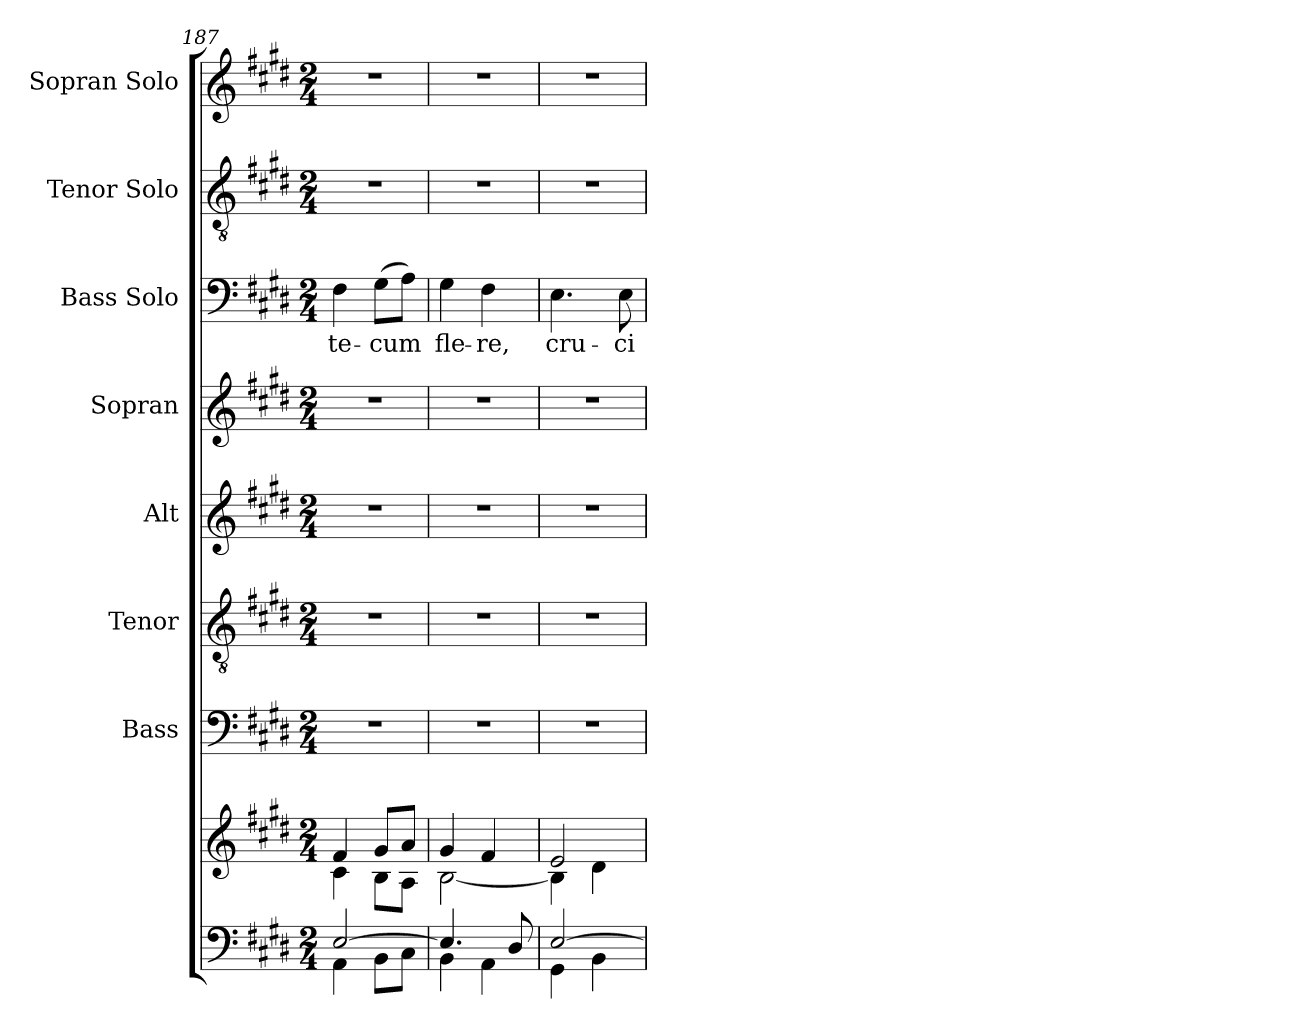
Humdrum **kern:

**kern	**kern	**kern	**kern	**kern	**kern	**kern	**text	**kern	**kern
*part8	*part8	*part7	*part6	*part5	*part4	*part3	*part3	*part2	*part1
*staff9	*staff8	*staff7	*staff6	*staff5	*staff4	*staff3	*staff3	*staff2	*staff1
*	*	*I"Bass	*I"Tenor	*I"Alt	*I"Sopran	*I"Bass Solo	*	*I"Tenor Solo	*I"Sopran Solo
*	*	*I'B.	*I'T.	*I'A.	*I'S.	*I'B. Solo	*	*I'T. Solo	*I'S. Solo
*clefF4	*clefG2	*clefF4	*clefGv2	*clefG2	*clefG2	*clefF4	*	*clefGv2	*clefG2
*k[f#c#g#d#]	*k[f#c#g#d#]	*k[f#c#g#d#]	*k[f#c#g#d#]	*k[f#c#g#d#]	*k[f#c#g#d#]	*k[f#c#g#d#]	*	*k[f#c#g#d#]	*k[f#c#g#d#]
*E:	*E:	*E:	*E:	*E:	*E:	*E:	*	*E:	*E:
*M2/4	*M2/4	*M2/4	*M2/4	*M2/4	*M2/4	*M2/4	*	*M2/4	*M2/4
=187	=187	=187	=187	=187	=187	=187	=187	=187	=187
*^	*^	*	*	*	*	*	*	*	*
!	!	!	!	!	!	!	!	!	!LO:LY:b	!	!
[>2E/	4AA\	4f#/	4c#\	2r	2r	2r	2r	4F#\	te-	2r	2r
!	!	!	!	!	!	!	!	!	!LO:LY:b	!	!
.	8BB\L	8g#/L	8B\L	.	.	.	.	(>8G#\L	-cum	.	.
.	8C#\J	8a/J	8A\J	.	.	.	.	8A\J)	.	.	.
=188	=188	=188	=188	=188	=188	=188	=188	=188	=188	=188	=188
!	!	!	!	!	!	!	!	!	!LO:LY:b	!	!
4.E/]	4BB\	4g#/	[<2B\	2r	2r	2r	2r	4G#\	fle-	2r	2r
!	!	!	!	!	!	!	!	!	!LO:LY:b	!	!
.	4AA\	4f#/	.	.	.	.	.	4F#\	-re,	.	.
8D#/	.	.	.	.	.	.	.	.	.	.	.
=189	=189	=189	=189	=189	=189	=189	=189	=189	=189	=189	=189
!	!	!	!	!	!	!	!	!	!LO:LY:b	!	!
[>2E/	4GG#\	2e/	4B\]	2r	2r	2r	2r	4.E\	cru-	2r	2r
.	4BB\	.	4d#\	.	.	.	.	.	.	.	.
!	!	!	!	!	!	!	!	!	!LO:LY:b	!	!
.	.	.	.	.	.	.	.	8E\	-ci-	.	.
*v	*v	*	*	*	*	*	*	*	*	*	*
*	*v	*v	*	*	*	*	*	*	*	*
=	=	=	=	=	=	=	=	=	=
*-	*-	*-	*-	*-	*-	*-	*-	*-	*-
